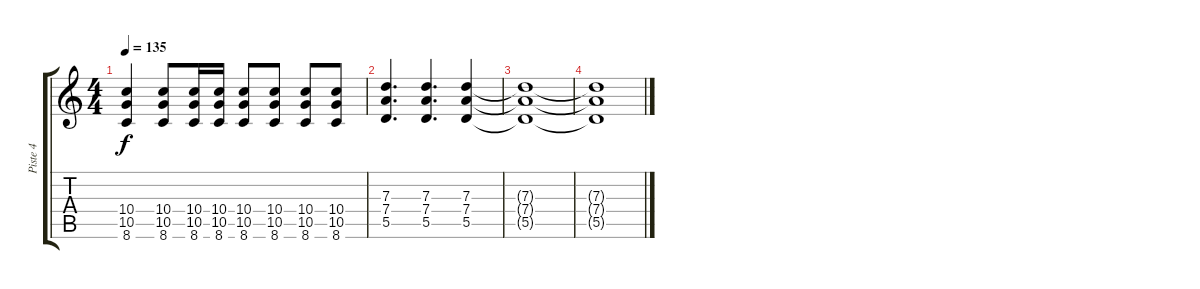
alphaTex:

\track ("Piste 4" "Piste 4") {instrument distortionguitar}
\staff {score tabs}
\tuning (E4 B3 G3 D3 A2 E2) {hide}
\ts (4 4)
\tempo 135
\clef g2
\ks c
(10.4 10.5 8.6).4{dy f} (10.4 10.5 8.6).8 (10.4 10.5 8.6).16 (10.4 10.5 8.6).16 (10.4 10.5 8.6).8 (10.4 10.5 8.6).8 (10.4 10.5 8.6).8 (10.4 10.5 8.6).8 |
(7.3 7.4 5.5).4{d} (7.3 7.4 5.5).4{d} (7.3 7.4 5.5).4 |
(7.3{t} 7.4{t} 5.5{t}).1 |
(7.3{t} 7.4{t} 5.5{t}).1
